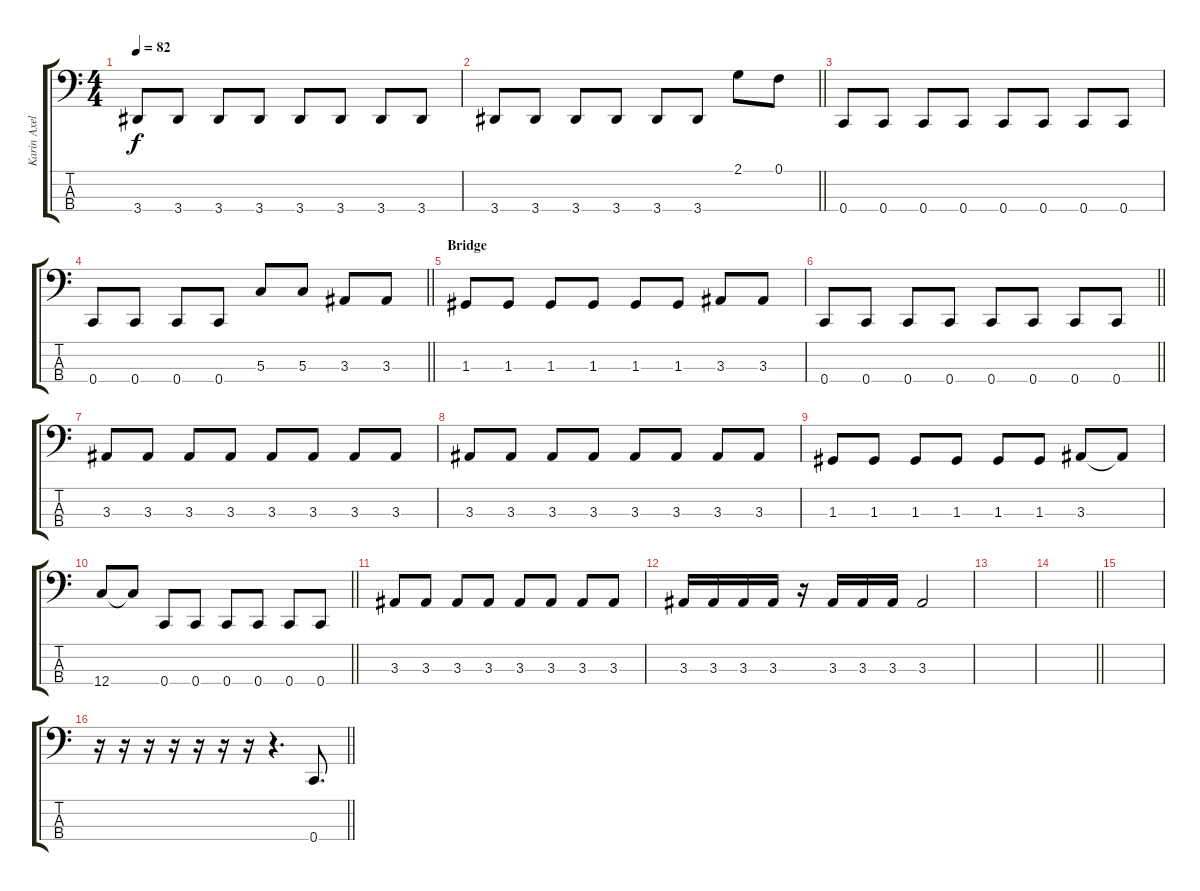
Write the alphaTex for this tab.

\track ("Karin Axelsson" "Karin Axel") {instrument electricbassfinger}
\staff {score tabs}
\tuning (F2 C2 G1 C1) {hide}
\ts (4 4)
\tempo 82
\clef f4
\ks c
3.4.8{dy f} 3.4.8 3.4.8 3.4.8 3.4.8 3.4.8 3.4.8 3.4.8 |
\barLineRight lightlight
3.4.8 3.4.8 3.4.8 3.4.8 3.4.8 3.4.8 2.1.8 0.1.8 |
0.4.8 0.4.8 0.4.8 0.4.8 0.4.8 0.4.8 0.4.8 0.4.8 |
\barLineRight lightlight
0.4.8 0.4.8 0.4.8 0.4.8 5.3.8 5.3.8 3.3.8 3.3.8 |
\section ("" "Bridge")
1.3.8 1.3.8 1.3.8 1.3.8 1.3.8 1.3.8 3.3.8 3.3.8 |
\barLineRight lightlight
0.4.8 0.4.8 0.4.8 0.4.8 0.4.8 0.4.8 0.4.8 0.4.8 |
3.3.8 3.3.8 3.3.8 3.3.8 3.3.8 3.3.8 3.3.8 3.3.8 |
3.3.8 3.3.8 3.3.8 3.3.8 3.3.8 3.3.8 3.3.8 3.3.8 |
1.3.8 1.3.8 1.3.8 1.3.8 1.3.8 1.3.8 3.3.8 3.3{t}.8 |
\barLineRight lightlight
12.4.8 12.4{t}.8 0.4.8 0.4.8 0.4.8 0.4.8 0.4.8 0.4.8 |
3.3.8 3.3.8 3.3.8 3.3.8 3.3.8 3.3.8 3.3.8 3.3.8 |
3.3.16 3.3.16 3.3.16 3.3.16 r.16 3.3.16 3.3.16 3.3.16 3.3.2 |
|
\barLineRight lightlight
|
|
\barLineRight lightlight
r.16 r.16 r.16 r.16 r.16 r.16 r.16 r.4{d} 0.4.8{d}
